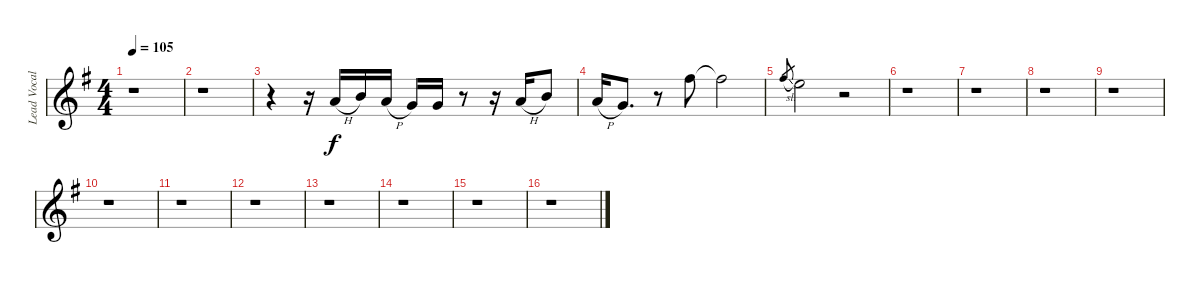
\track ("Lead Vocals" "Lead Vocal") {instrument lead6voice}
\staff {score}
\tuning (E4 B3 G3 D3 A2 E2) {hide}
\ts (4 4)
\tempo 105
\clef g2
\ks eminor
r.1{dy f} |
r.1 |
r.4 r.16 5.1{h}.16 7.1.16 5.1{h}.16 3.1.16 3.1.16 r.8 r.16 5.1{h}.16 7.1.8 |
5.1{h}.16 3.1.8{d} r.8 14.1.8 14.1{t}.2 |
14.1{sl}.8{gr} 12.1.2 r.2 |
r.1 |
r.1 |
r.1 |
r.1 |
r.1 |
r.1 |
r.1 |
r.1 |
r.1 |
r.1 |
r.1
